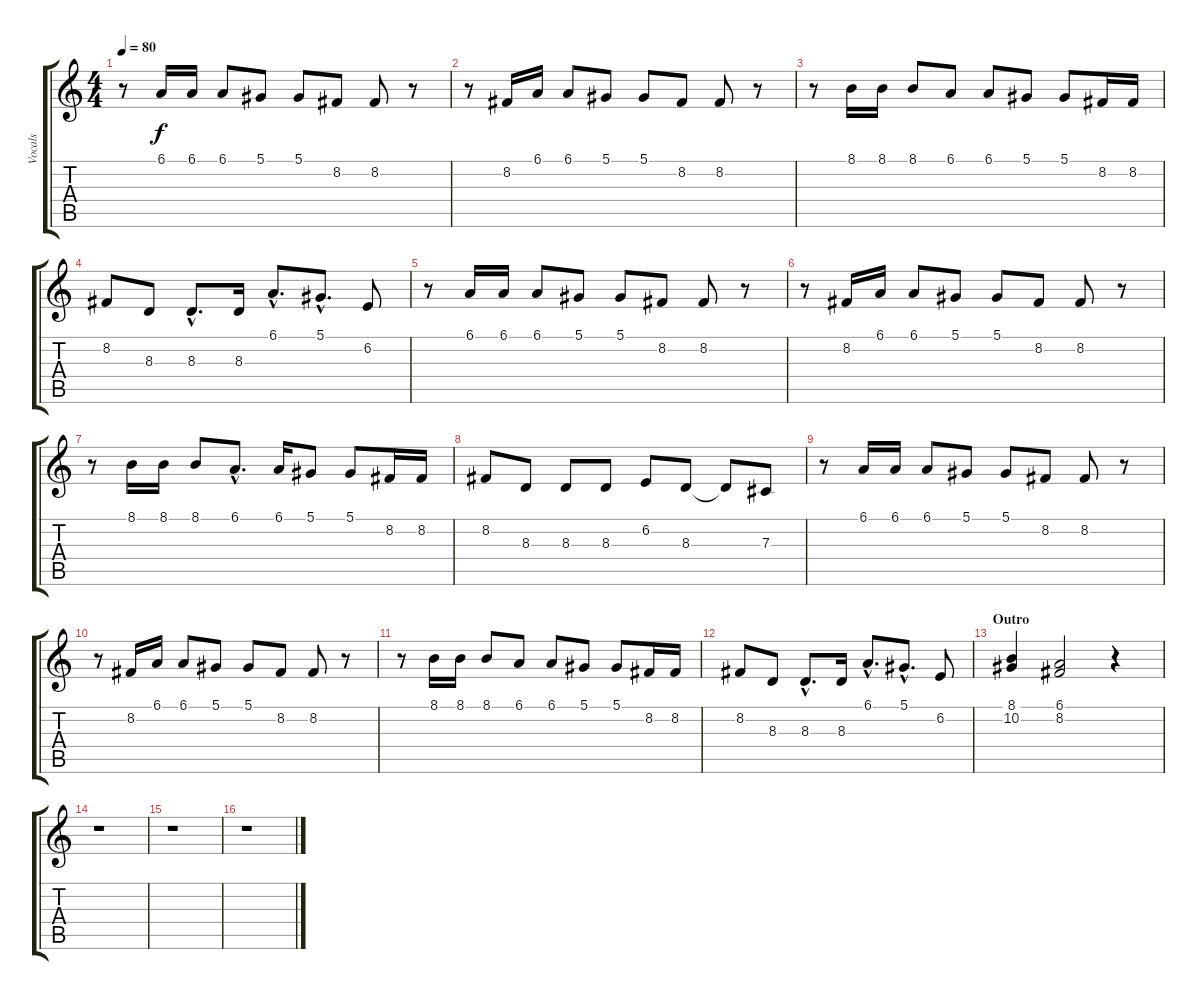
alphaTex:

\track ("Vocals" "Vocals") {instrument viola}
\staff {score tabs}
\tuning (Eb4 Bb3 Gb3 Db3 Ab2 Eb2) {hide}
\ts (4 4)
\tempo 80
\clef g2
\ks c
r.8{dy f} 6.1.16 6.1.16 6.1.8 5.1.8 5.1.8 8.2.8 8.2.8 r.8 |
r.8 8.2.16 6.1.16 6.1.8 5.1.8 5.1.8 8.2.8 8.2.8 r.8 |
r.8 8.1.16 8.1.16 8.1.8 6.1.8 6.1.8 5.1.8 5.1.8 8.2.16 8.2.16 |
8.2.8 8.3.8 8.3{hac}.8{d} 8.3.16 6.1{hac}.8{d} 5.1{hac}.8{d} 6.2.8 |
r.8 6.1.16 6.1.16 6.1.8 5.1.8 5.1.8 8.2.8 8.2.8 r.8 |
r.8 8.2.16 6.1.16 6.1.8 5.1.8 5.1.8 8.2.8 8.2.8 r.8 |
r.8 8.1.16 8.1.16 8.1.8 6.1{hac}.8{d} 6.1.16 5.1.8 5.1.8 8.2.16 8.2.16 |
8.2.8 8.3.8 8.3.8 8.3.8 6.2.8 8.3.8 8.3{t}.8 7.3.8 |
r.8 6.1.16 6.1.16 6.1.8 5.1.8 5.1.8 8.2.8 8.2.8 r.8 |
r.8 8.2.16 6.1.16 6.1.8 5.1.8 5.1.8 8.2.8 8.2.8 r.8 |
r.8 8.1.16 8.1.16 8.1.8 6.1.8 6.1.8 5.1.8 5.1.8 8.2.16 8.2.16 |
8.2.8 8.3.8 8.3{hac}.8{d} 8.3.16 6.1{hac}.8{d} 5.1{hac}.8{d} 6.2.8 |
\section ("" "Outro")
(8.1 10.2).4 (6.1 8.2).2 r.4 |
r.1 |
r.1 |
r.1
